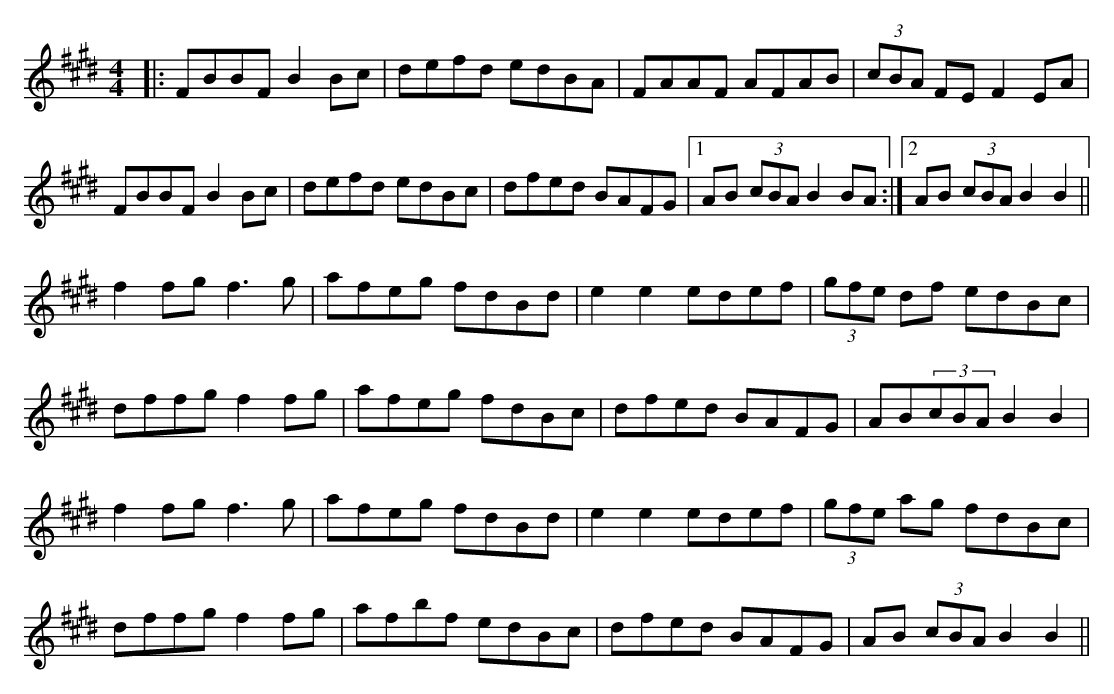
X:1
M:4/4
K:Bmix
|:FBBF B2Bc|defd edBA|FAAF AFAB|(3cBA FE F2EA|
FBBF B2Bc|defd edBc|dfed BAFG|1 AB (3cBA B2BA:|2 AB (3cBA B2B2||
f2fg f3g|afeg fdBd|e2e2edef|(3gfe df edBc|
dffg f2fg|afeg fdBc|dfed BAFG|AB(3cBA B2B2|
f2fg f3g|afeg fdBd|e2e2 edef|(3gfe ag fdBc|
dffg f2fg|afbf edBc|dfed BAFG|AB (3cBA B2B2||
